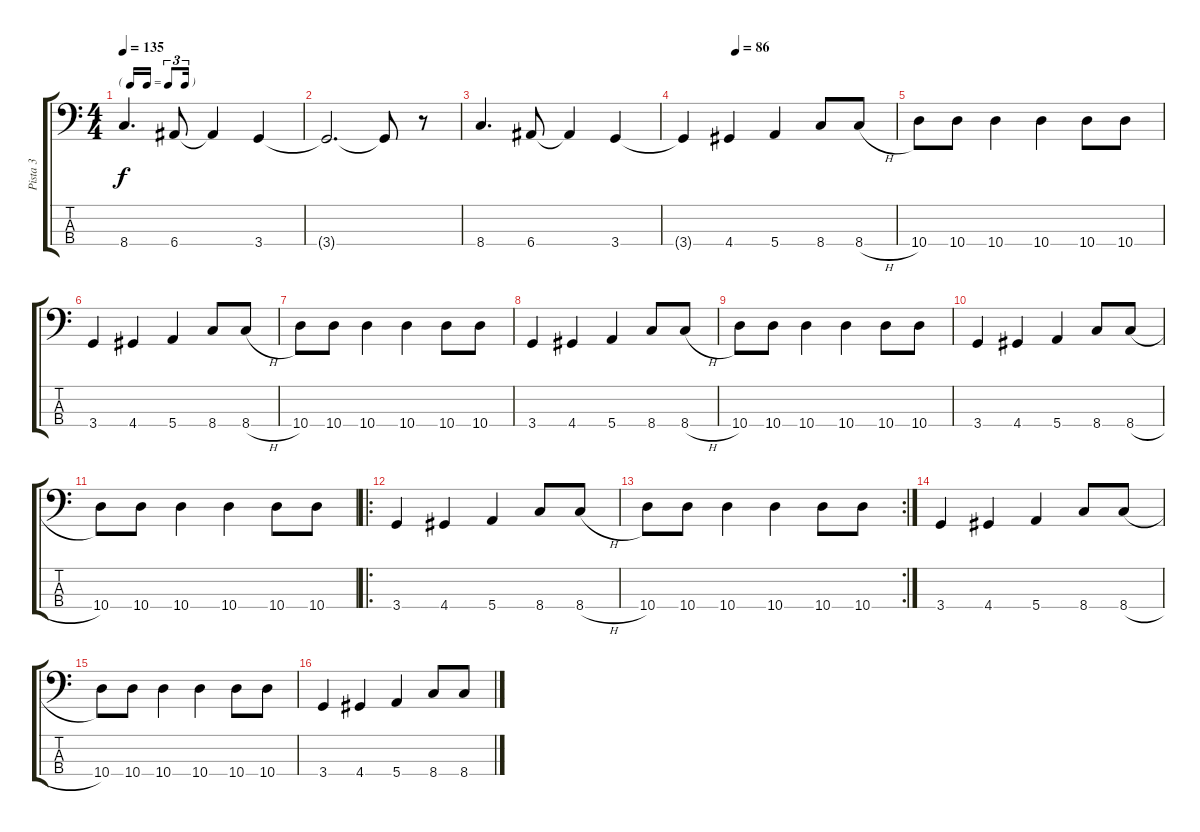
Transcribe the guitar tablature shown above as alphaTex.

\track ("Pista 3" "Pista 3") {instrument electricbassfinger}
\staff {score tabs}
\tuning (G2 D2 A1 E1) {hide}
\ts (4 4)
\tf triplet16th
\tempo 135
\clef f4
\ks c
8.4.4{d dy f} 6.4.8 6.4{t}.4 3.4.4 |
3.4{t}.2{d} 3.4{t}.8 r.8 |
8.4.4{d} 6.4.8 6.4{t}.4 3.4.4 |
\tempo (86 0.25)
3.4{t}.4 4.4.4 5.4.4 8.4.8 8.4{h}.8 |
10.4.8 10.4.8 10.4.4 10.4.4 10.4.8 10.4.8 |
3.4.4 4.4.4 5.4.4 8.4.8 8.4{h}.8 |
10.4.8 10.4.8 10.4.4 10.4.4 10.4.8 10.4.8 |
3.4.4 4.4.4 5.4.4 8.4.8 8.4{h}.8 |
10.4.8 10.4.8 10.4.4 10.4.4 10.4.8 10.4.8 |
3.4.4 4.4.4 5.4.4 8.4.8 8.4{h}.8 |
10.4.8 10.4.8 10.4.4 10.4.4 10.4.8 10.4.8 |
\ro
3.4.4 4.4.4 5.4.4 8.4.8 8.4{h}.8 |
\rc 2
10.4.8 10.4.8 10.4.4 10.4.4 10.4.8 10.4.8 |
3.4.4 4.4.4 5.4.4 8.4.8 8.4{h}.8 |
10.4.8 10.4.8 10.4.4 10.4.4 10.4.8 10.4.8 |
3.4.4 4.4.4 5.4.4 8.4.8 8.4{h}.8
